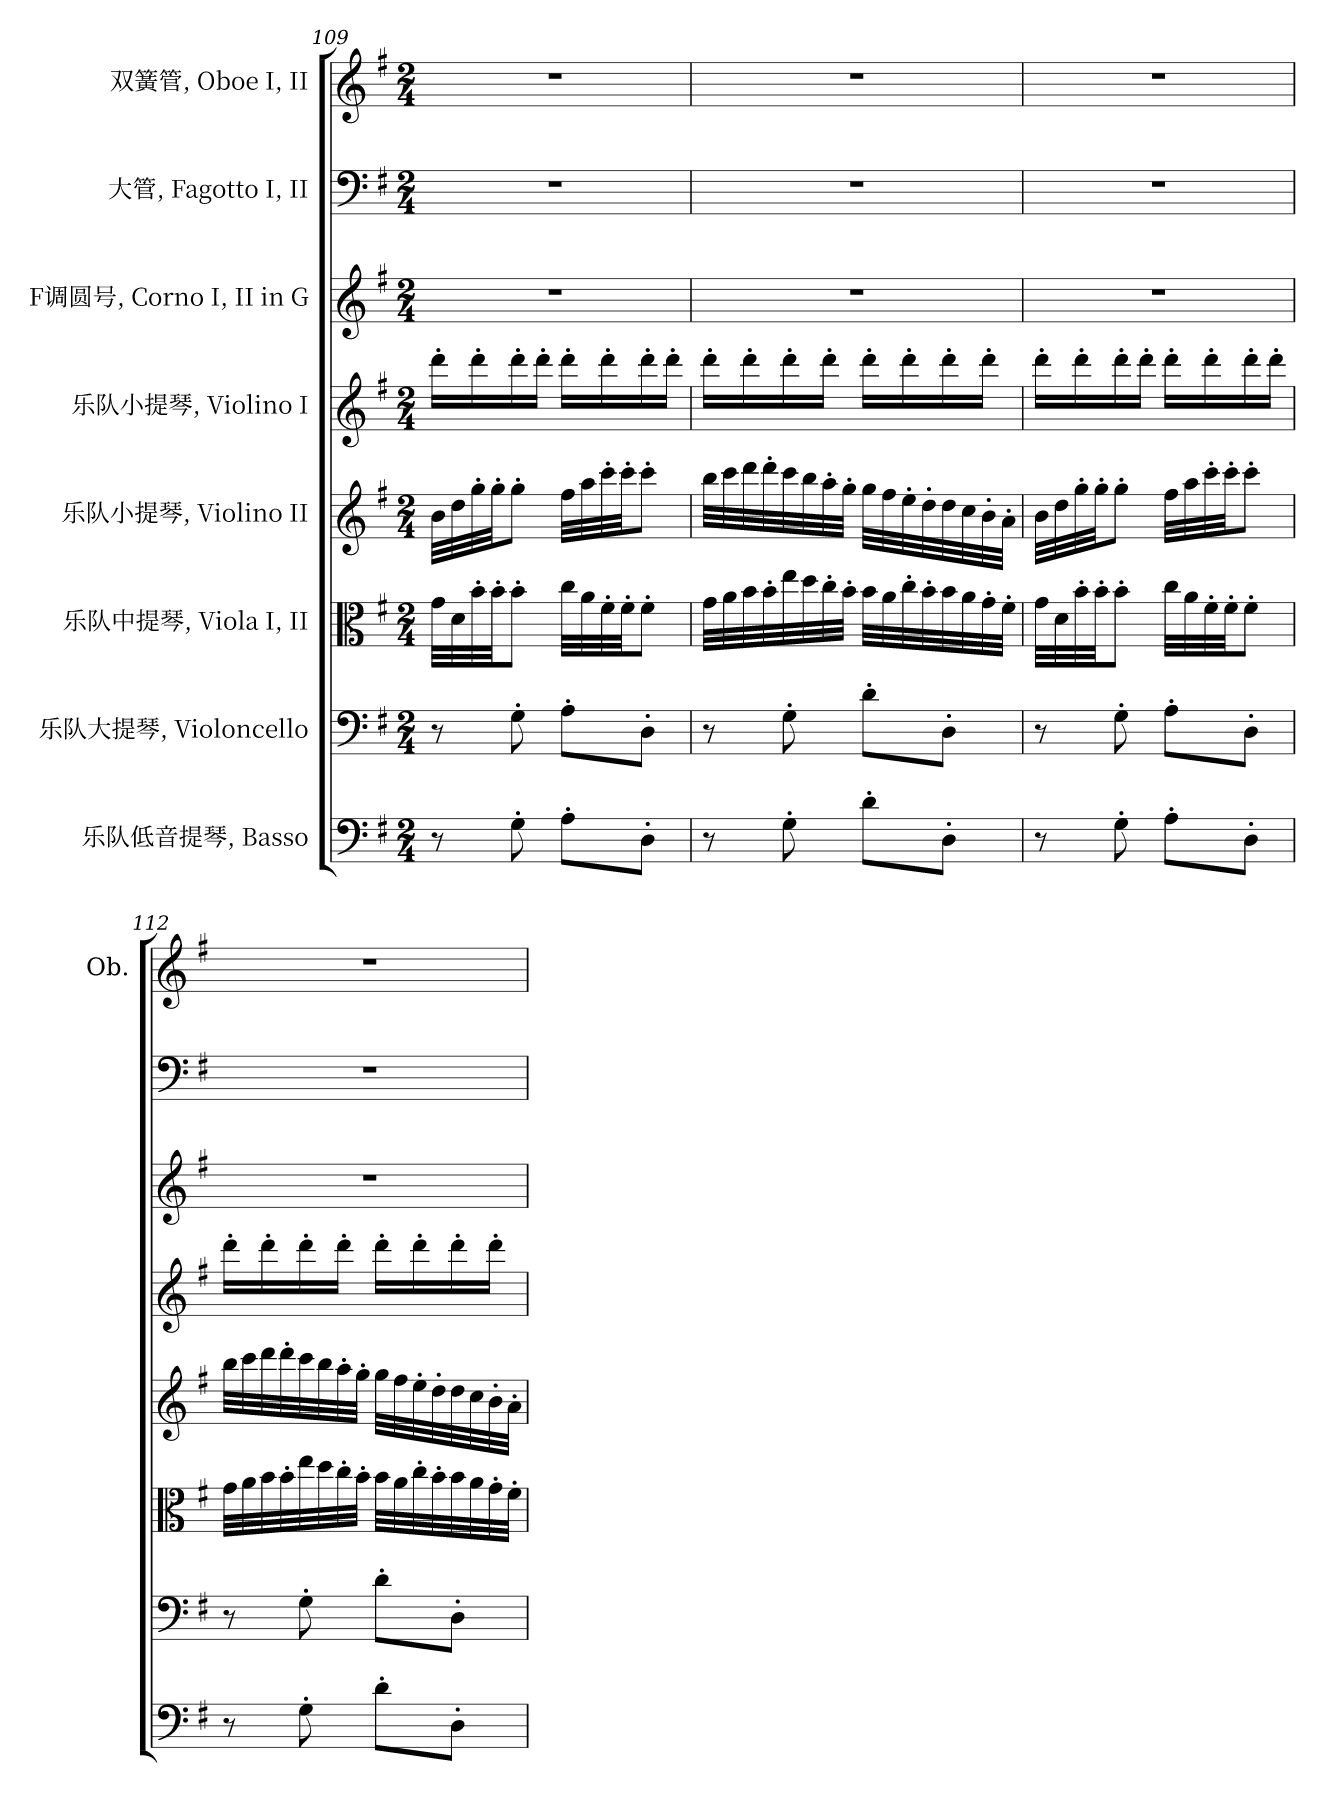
**kern	**kern	**kern	**kern	**kern	**kern	**kern	**kern
*part8	*part7	*part6	*part5	*part4	*part3	*part2	*part1
*staff8	*staff7	*staff6	*staff5	*staff4	*staff3	*staff2	*staff1
*I"乐队低音提琴, Basso	*I"乐队大提琴, Violoncello	*I"乐队中提琴, Viola I, II	*I"乐队小提琴, Violino II	*I"乐队小提琴, Violino I	*I"F调圆号, Corno I, II in G	*I"大管, Fagotto I, II	*I"双簧管, Oboe I, II
*	*	*	*	*	*	*	*I'Ob.
!!LO:PB:g=z
*clefF4	*clefF4	*clefC3	*clefG2	*clefG2	*clefG2	*clefF4	*clefG2
*ITrd7c12	*	*	*	*	*ITrd4c7	*	*
*k[f#]	*k[f#]	*k[f#]	*k[f#]	*k[f#]	*k[]	*k[f#]	*k[f#]
*M2/4	*M2/4	*M2/4	*M2/4	*M2/4	*M2/4	*M2/4	*M2/4
=109	=109	=109	=109	=109	=109	=109	=109
8r	8r	32g\LLL	32b\LLL	16ddd'\LL	2r	2r	2r
.	.	32d\	32dd\	.	.	.	.
.	.	32b'\	32gg'\	16ddd'\	.	.	.
.	.	32b'\JJ	32gg'\JJ	.	.	.	.
8GG'\	8G'\	8b'\J	8gg'\J	16ddd'\	.	.	.
.	.	.	.	16ddd'\JJ	.	.	.
8AA'\L	8A'\L	32cc\LLL	32ff#\LLL	16ddd'\LL	.	.	.
.	.	32a\	32aa\	.	.	.	.
.	.	32f#'\	32ccc'\	16ddd'\	.	.	.
.	.	32f#'\JJ	32ccc'\JJ	.	.	.	.
8DD'\J	8D'\J	8f#'\J	8ccc'\J	16ddd'\	.	.	.
.	.	.	.	16ddd'\JJ	.	.	.
=110	=110	=110	=110	=110	=110	=110	=110
8r	8r	32g\LLL	32bb\LLL	16ddd'\LL	2r	2r	2r
.	.	32a\	32ccc\	.	.	.	.
.	.	32b\	32ddd\	16ddd'\	.	.	.
.	.	32b'\	32ddd'\	.	.	.	.
8GG'\	8G'\	32ee\	32ccc\	16ddd'\	.	.	.
.	.	32dd\	32bb\	.	.	.	.
.	.	32cc'\	32aa'\	16ddd'\JJ	.	.	.
.	.	32b'\JJJ	32gg'\JJJ	.	.	.	.
8D'\L	8d'\L	32b\LLL	32gg\LLL	16ddd'\LL	.	.	.
.	.	32a\	32ff#\	.	.	.	.
.	.	32cc'\	32ee'\	16ddd'\	.	.	.
.	.	32b'\	32dd'\	.	.	.	.
8DD'\J	8D'\J	32b\	32dd\	16ddd'\	.	.	.
.	.	32a\	32cc\	.	.	.	.
.	.	32g'\	32b'\	16ddd'\JJ	.	.	.
.	.	32f#'\JJJ	32a'\JJJ	.	.	.	.
!!LO:PB:g=z
=111	=111	=111	=111	=111	=111	=111	=111
8r	8r	32g\LLL	32b\LLL	16ddd'\LL	2r	2r	2r
.	.	32d\	32dd\	.	.	.	.
.	.	32b'\	32gg'\	16ddd'\	.	.	.
.	.	32b'\JJ	32gg'\JJ	.	.	.	.
8GG'\	8G'\	8b'\J	8gg'\J	16ddd'\	.	.	.
.	.	.	.	16ddd'\JJ	.	.	.
8AA'\L	8A'\L	32cc\LLL	32ff#\LLL	16ddd'\LL	.	.	.
.	.	32a\	32aa\	.	.	.	.
.	.	32f#'\	32ccc'\	16ddd'\	.	.	.
.	.	32f#'\JJ	32ccc'\JJ	.	.	.	.
8DD'\J	8D'\J	8f#'\J	8ccc'\J	16ddd'\	.	.	.
.	.	.	.	16ddd'\JJ	.	.	.
=112	=112	=112	=112	=112	=112	=112	=112
8r	8r	32g\LLL	32bb\LLL	16ddd'\LL	2r	2r	2r
.	.	32a\	32ccc\	.	.	.	.
.	.	32b\	32ddd\	16ddd'\	.	.	.
.	.	32b'\	32ddd'\	.	.	.	.
8GG'\	8G'\	32ee\	32ccc\	16ddd'\	.	.	.
.	.	32dd\	32bb\	.	.	.	.
.	.	32cc'\	32aa'\	16ddd'\JJ	.	.	.
.	.	32b'\JJJ	32gg'\JJJ	.	.	.	.
8D'\L	8d'\L	32b\LLL	32gg\LLL	16ddd'\LL	.	.	.
.	.	32a\	32ff#\	.	.	.	.
.	.	32cc'\	32ee'\	16ddd'\	.	.	.
.	.	32b'\	32dd'\	.	.	.	.
8DD'\J	8D'\J	32b\	32dd\	16ddd'\	.	.	.
.	.	32a\	32cc\	.	.	.	.
.	.	32g'\	32b'\	16ddd'\JJ	.	.	.
.	.	32f#'\JJJ	32a'\JJJ	.	.	.	.
=	=	=	=	=	=	=	=
*-	*-	*-	*-	*-	*-	*-	*-
